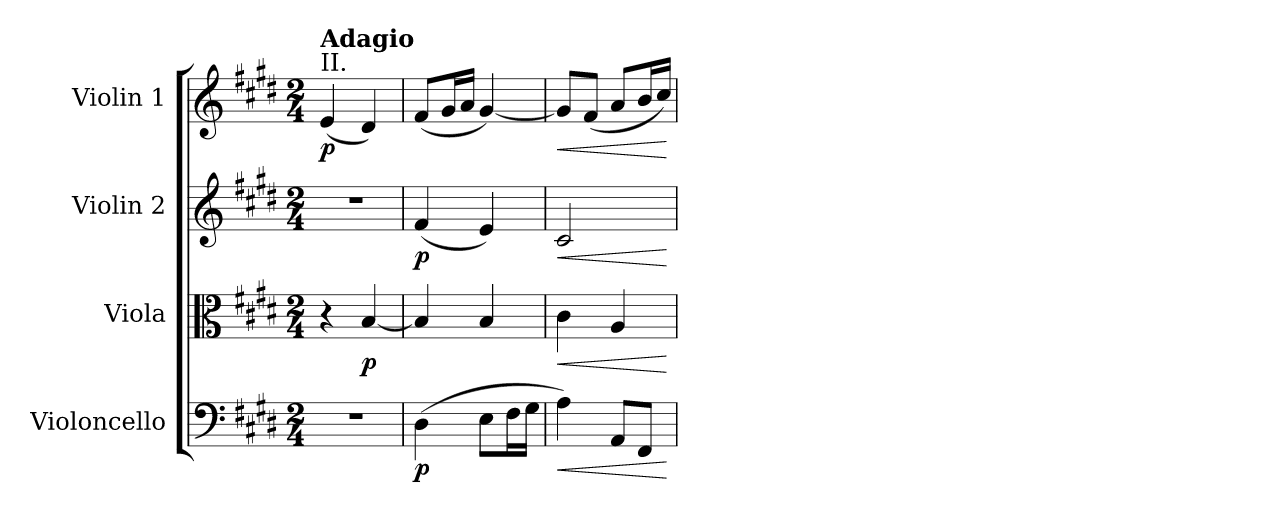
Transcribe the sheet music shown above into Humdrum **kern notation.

**kern	**dynam	**kern	**dynam	**kern	**dynam	**kern	**dynam
*part4	*part4	*part3	*part3	*part2	*part2	*part1	*part1
*staff4	*staff4	*staff3	*staff3	*staff2	*staff2	*staff1	*staff1
*I"Violoncello	*	*I"Viola	*	*I"Violin 2	*	*I"Violin 1	*
*I'Vc	*	*I'Vla	*	*I'Vln	*	*I'Vln	*
!!LO:PB:g=z
*clefF4	*	*clefC3	*	*clefG2	*	*clefG2	*
*k[f#c#g#d#]	*	*k[f#c#g#d#]	*	*k[f#c#g#d#]	*	*k[f#c#g#d#]	*
*M2/4	*	*M2/4	*	*M2/4	*	*M2/4	*
=1	=1	=1	=1	=1	=1	=1	=1
!	!	!	!	!	!	!LO:TX:a:t=II.	!
!	!	!	!	!	!	!LO:TX:a:B:t=Adagio	!
!	!	!	!	!	!	!	!LO:DY:b
2r	.	4r	.	2r	.	(4e/	p
!	!	!	!LO:DY:b	!	!	!	!
.	.	[4B/	p	.	.	4d#/)	.
=2	=2	=2	=2	=2	=2	=2	=2
!	!LO:DY:b	!	!	!	!LO:DY:b	!	!
(4D#\	p	4B/]	.	(4f#/	p	(8f#/L	.
.	.	.	.	.	.	16g#/L	.
.	.	.	.	.	.	16a/JJ	.
8E\L	.	4B/	.	4e/)	.	[4g#/)	.
16F#\L	.	.	.	.	.	.	.
16G#\JJ	.	.	.	.	.	.	.
=3	=3	=3	=3	=3	=3	=3	=3
!	!LO:HP:b	!	!LO:HP:b	!	!LO:HP:b	!	!LO:HP:b
4A\)	<	4c#\	<	2c#/	<	8g#/L]	<
.	.	.	.	.	.	(8f#/J	.
8AA/L	.	4A/	.	.	.	8a/L	.
8FF#/J	.	.	.	.	.	16b/L	.
.	.	.	.	.	.	16cc#/JJ)	.
.	[	.	[	.	[	.	[
=	=	=	=	=	=	=	=
*-	*-	*-	*-	*-	*-	*-	*-
